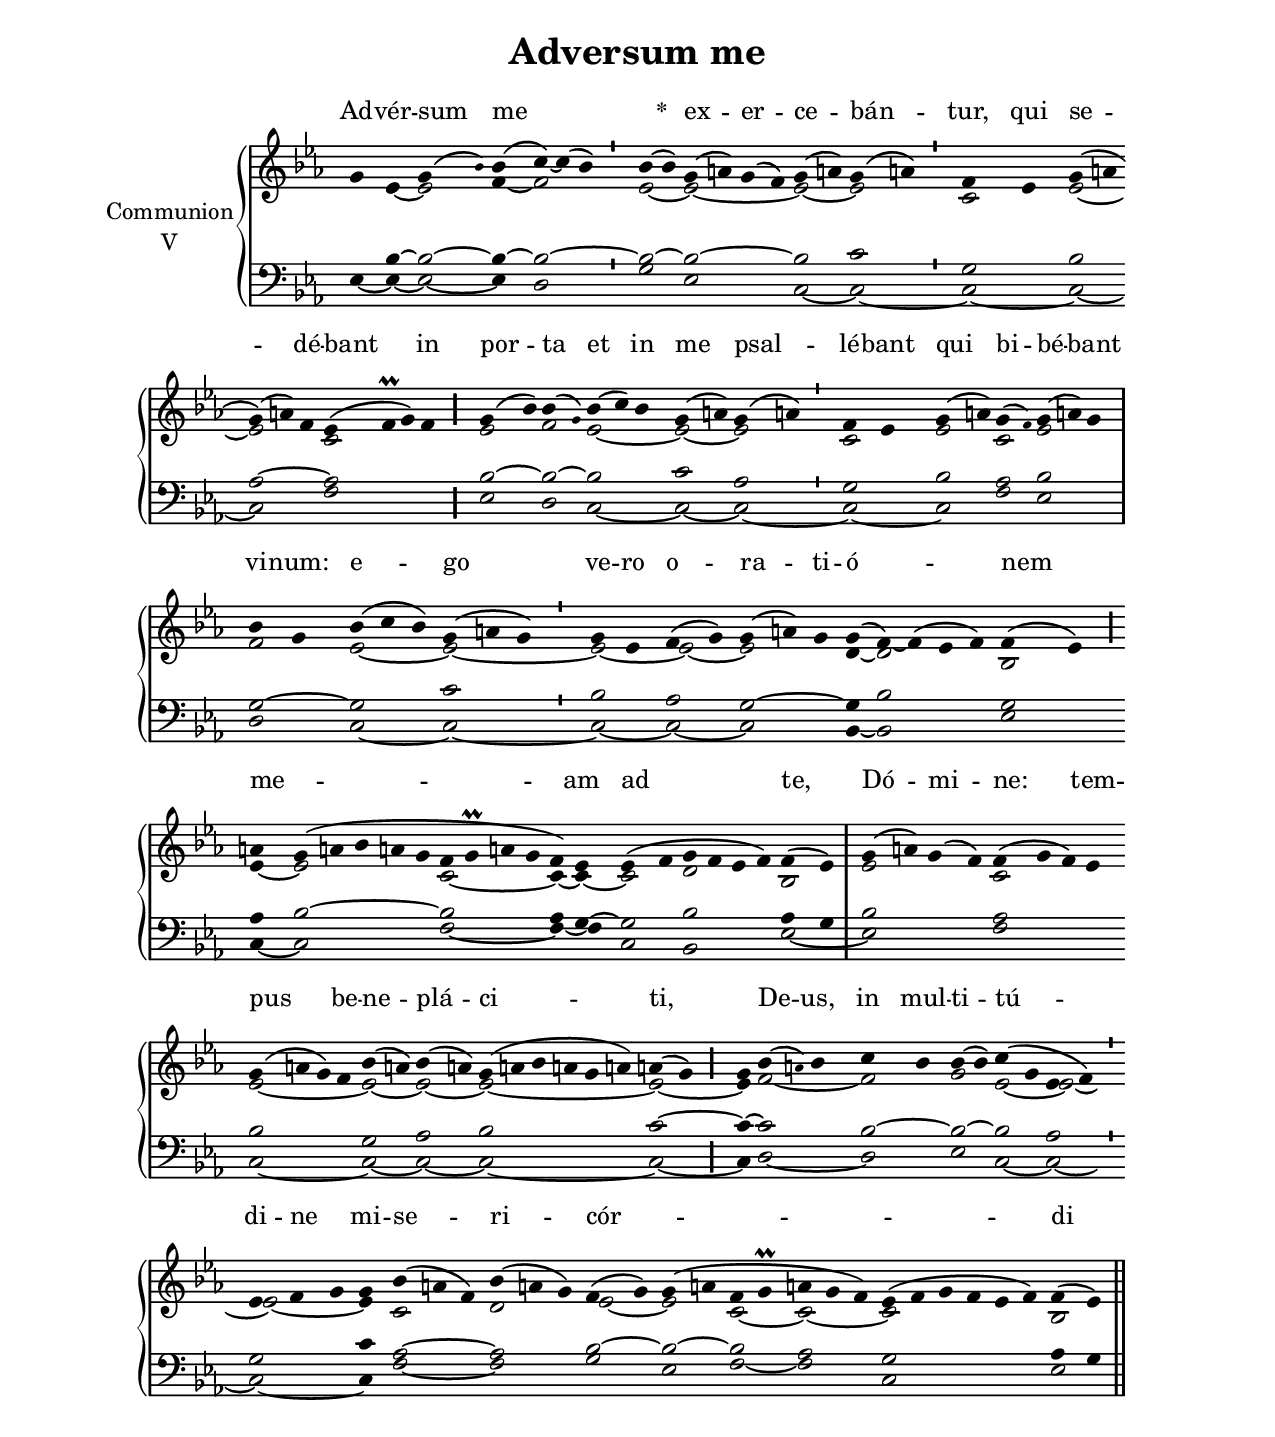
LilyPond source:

\version "2.18"
\include "gregorian.ly"
\include "noh2.ily"


%Page reference: page i.333
%(volume.page)

global = {
 \key ees \major
 \cadenzaOn 
}

\header {
  title = \markup \center-column {"Adversum me" \vspace #1 }
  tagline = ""
  composer = ""
}

\paper {
 #(include-special-characters)
  oddHeaderMarkup = \markup \fill-line {
    \line {}
    \center-column {
      \on-the-fly #first-page     " "
      \on-the-fly #not-first-page "Adversum me"
    }
    \line { \on-the-fly #print-page-number-check-first \fromproperty #'page:page-number-string }
  }
  evenHeaderMarkup = \markup \fill-line {
    \line { \on-the-fly #print-page-number-check-first \fromproperty #'page:page-number-string }
    \center-column { "Adversum me" }
    \line {}
  }
}

chantText = \lyricmode {
Ad -- vér -- sum me _ 
\set stanza = " * " ex -- er -- ce -- bán -- tur, qui se -- dé -- bant in por -- ta 
et in me psal -- lé -- bant qui bi -- bé -- bant vi -- num: 
e -- go ve -- ro o -- ra -- ti -- ó -- nem me -- _ am 
ad te, Dó -- mi -- ne: 
tem -- pus be -- ne -- plá -- ci -- ti, _ De -- us, 
in mul -- ti -- tú -- di -- ne _ mi -- se -- ri -- cór -- _ _ di -- æ tu -- æ. }

chantMusic = {
\tieDown   g'4 ees'4 g'4 ( \once \tweak #'font-size #-4 bes' ) bes'4 ( c''4) ~ c''4 ( bes'4) \divisioMinima
 bes'4 ( bes'4)  g'4 ( a'4) g'4 ( f'4) g'4 ( a'4) g'4 ( a'4) \divisioMinima
 f'4 ees'4  g'4 ( a'4 \forceBreak
) g'4 ( a'4) f'4 ees'4 ( f'\prall g'4) f'4 \divisioMaior
 g'4 ( bes'4) bes'4 ( \once \tweak #'font-size #-4 g' ) bes'4 ( c''4)  bes'4 g'4 ( a'4) g'4 ( a'4) \divisioMinima
 f'4 ees'4  g'4 ( a'4) g'4 ( \once \tweak #'font-size #-4 f' )  g'4 ( a'4) g'4 \divisioMaxima \forceBreak

 bes'4 g'4 bes'4 ( c''4 bes'4)  g'4 ( a'4 g'4) \divisioMinima
 g'4 ees'4 f'4 ( g'4)  g'4 ( a'4) g'4 g'4 ( f'4) ~ f'4 ( ees'4 f'4) f'4 ( ees'4) \divisioMaior \forceBreak

  a'4  g'4 ( a'4 bes'4 a'4 g'4 f'4 g'\prall a'4 g'4 f'4) ees'4 ees'4 ( f'4 g'4 f'4 ees'4 f'4) f'4 ( ees'4) \divisioMaxima
  g'4 ( a'4) g'4 ( f'4) f'4 ( g'4 f'4) ees'4 \forceBreak
  g'4 ( a'4 g'4) f'4 bes'4 ( a'4) bes'4 ( a'4)  g'4 ( a'4 bes'4 a'4 g'4 a'4) a'4 ( g'4) \divisioMaior
 g'4 bes'4 ( \once \tweak #'font-size #-4 a' ) bes'4 c''4 bes'4 bes'4 ( bes'4) c''4 ( g'4 ees'4 f'4) \divisioMinima \forceBreak

 ees'4 f'4 g'4  g'4 bes'4 ( a'4 f'4) bes'4 ( a'4 g'4) f'4 ( g'4) g'4 ( a'4 f'4 g'\prall a'4 g'4 f'4) ees'4 ( f'4 g'4 f'4 ees'4 f'4) f'4 ( ees'4) \finalis

}

altoMusic = {
r4 ees'4 ~ ees'2 f'4 ~ f'2*3/2 \divisioMinima
ees'2 ~ ees'2*4/2 ~ ees'2 ~ ees'2 \divisioMinima
c'2 ees'2 ~ ees'2*3/2 c'2*4/2 \divisioMaior
ees'2 f'2 ees'2*3/2 ~ ees'2 ~ ees'2 \divisioMinima
c'2 ees'2 c'2 ees'2*3/2 \divisioMaxima
f'2 ees'2*3/2 ~ ees'2*3/2 ~ \divisioMinima
ees'2 ~ ees'2 ~ ees'2*3/2 d'4 ~ d'2*4/2 bes2 ees'4 ~ ees'2*5/2 c'2*4/2 ~ c'4 ~ c'4 ~ c'2 d'2*4/2 bes2 ees'2*4/2 c'2*4/2 ees'2*4/2 ~ ees'2 ~ ees'2 ~ ees'2*6/2 ~ ees'2 ~ \divisioMaior
ees'4 f'2*3/2 ~ f'2 g'2 ees'2 ~ ees'2 ~ \divisioMinima
ees'2*3/2 ~ ees'4 c'2*3/2 d'2*3/2 ees'2 ~ ees'2 c'2 ~ c'2*3/2 ~ c'2*6/2 bes2 \finalis
}

tenorMusic = {
r4 bes4 ~ bes2 ~ bes4 ~ bes2*3/2 ~ \divisioMinima
bes2 ~ bes2*4/2 ~ bes2 c'2 \divisioMinima
g2 bes2 aes2*3/2 ~ aes2*4/2 \divisioMaior
bes2 ~ bes2 ~ bes2*3/2 c'2 aes2 \divisioMinima
g2 bes2 aes2 bes2*3/2 \divisioMaxima
g2 ~ g2*3/2 c'2*3/2 \divisioMinima
bes2 aes2 g2*3/2 ~ g4 bes2*4/2 g2 aes4 bes2*5/2 ~ bes2*4/2 aes4 g4 ~ g2 bes2*4/2 aes4 g4 bes2*4/2 aes2*4/2 bes2*4/2 g2 aes2 bes2*6/2 c'2 ~ \divisioMaior
c'4 ~ c'2*3/2 bes2 ~ bes2 ~ bes2 aes2 \divisioMinima
g2*3/2 c'4 aes2*3/2 ~ aes2*3/2 bes2 ~ bes2 ~ bes2 aes2*3/2 g2*6/2 aes4 g4 \finalis
}

bassMusic = {
ees4 ~ ees4 ~ ees2 ~ ees4 d2*3/2 \divisioMinima
g2 ees2*4/2 c2 ~ c2 ~ \divisioMinima
c2 ~ c2 ~ c2*3/2 f2*4/2 \divisioMaior
ees2 d2 c2*3/2 ~ c2 ~ c2 ~ \divisioMinima
c2 ~ c2 f2 ees2*3/2 \divisioMaxima
d2 c2*3/2 ~ c2*3/2 ~ \divisioMinima
c2 ~ c2 ~ c2*3/2 bes,4 ~ bes,2*4/2 ees2 c4 ~ c2*5/2 f2*4/2 ~ f4 ~ f4 c2 bes,2*4/2 ees2 ~ ees2*4/2 f2*4/2 c2*4/2 ~ c2 ~ c2 ~ c2*6/2 ~ c2 ~ \divisioMaior
c4 d2*3/2 ~ d2 ees2 c2 ~ c2 ~ \divisioMinima
c2*3/2 ~ c4 f2*3/2 ~ f2*3/2 g2 ees2 f2 ~ f2*3/2 c2*6/2 ees2 \finalis
}

voiceLines = {
\voiceLineStyle


}

\score{
  <<
    \new GrandStaff <<
      \set GrandStaff.autoBeaming = ##f
      \set GrandStaff.instrumentName = \markup \center-column {
        "Communion"
        "V"
      }
      \new Staff = up <<
        \new Voice = "chant" {
          \voiceOne \global \chantMusic
        }
        \new Voice {
          \voiceTwo \global \altoMusic
        }
      >>

      \new Staff = down <<
        \clef bass
        \new Voice {
          \voiceOne \global \tenorMusic
        }
        \new Voice {
          \voiceTwo \global \bassMusic
        }
	\new Voice {
        \voiceThree \global \voiceLines
        }
      >>
    >>
    \new Lyrics \lyricsto chant {
      \chantText
    }
  >>
  \layout{
  }
  \midi{
    \tempo 4 = 125
  }
}
